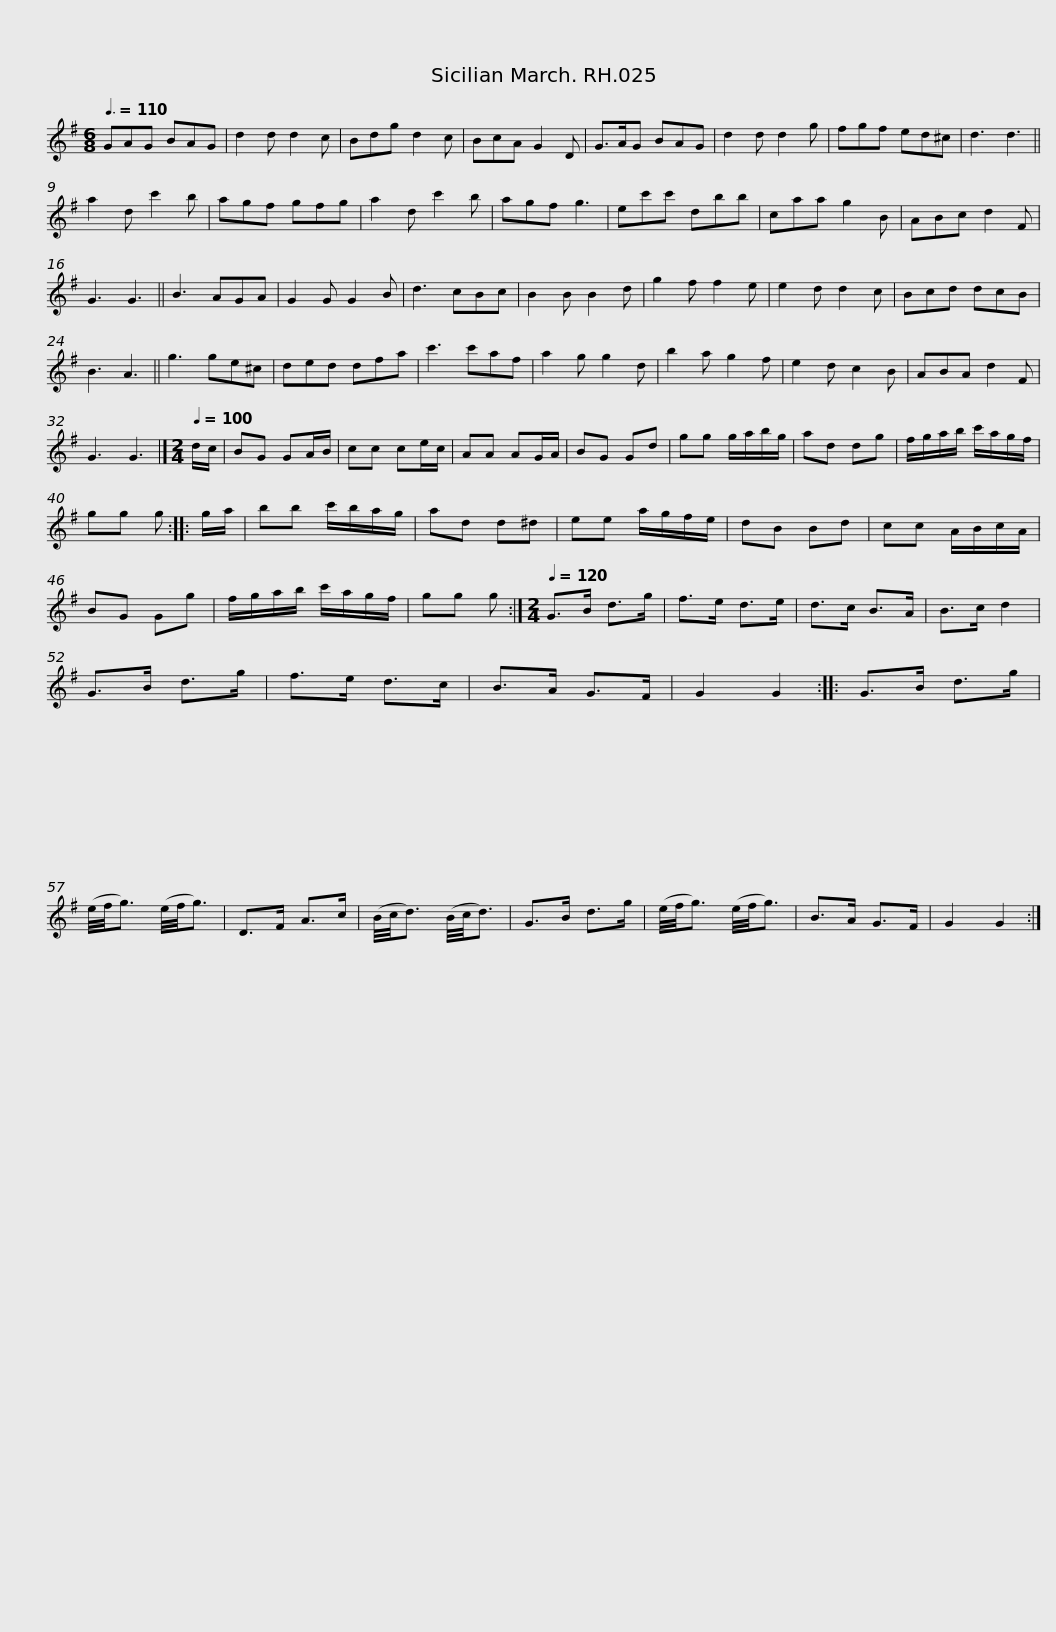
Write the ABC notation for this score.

X:1
L:1/8
Q:3/8=110
M:6/8
I:linebreak $
K:G
V:1 treble
V:1
 GAG BAG | d2 d d2 c | Bdg d2 c | BcA G2 D | G>AG BAG | %5
 d2 d d2 g | fgf ed^c | d3 d3 ||$ a2 d c'2 b | agf gfg | %10
 a2 d c'2 b | agf g3 | ec'c' dbb | caa g2 B | ABc d2 F | %15
 G3 G3 ||$ B3 AGA | G2 G G2 B | d3 cBc | B2 B B2 d | %20
 g2 f f2 e | e2 d d2 c | Bcd dcB | B3 A3 ||$ g3 ge^c | %25
 ded dfa | c'3 c'af | a2 g g2 d | b2 a g2 f | e2 d c2 B | %30
 ABA d2 F | G3 G3 |][M:2/4][Q:1/4=100] d/c/ |$ BG GA/B/ | cc ce/c/ | %35
 AA AG/A/ | BG Gd | gg g/a/b/g/ | ad dg | f/g/a/b/ c'/a/g/f/ | %40
 gg g ::$ g/a/ | bb c'/b/a/g/ | ad d^d | ee a/g/f/e/ | %45
 dB Bd | cc A/B/c/A/ | BG Gg | f/g/a/b/ c'/a/g/f/ |$ gg g :| %50
[M:2/4][Q:1/4=120] G>B d>g | f>e d>e | d>c B>A | B>c d2 | G>B d>g | %55
 f>e d>c | B>A G>F | G2 G2 ::$ G>B d>g | (e/4f/4g3/2) (e/4f/4g3/2) | %60
 D>F A>c | (B/4c/4d3/2) (B/4c/4d3/2) |$ G>B d>g | (e/4f/4g3/2) (e/4f/4g3/2) | B>A G>F | %65
 G2 G2 :| %66
